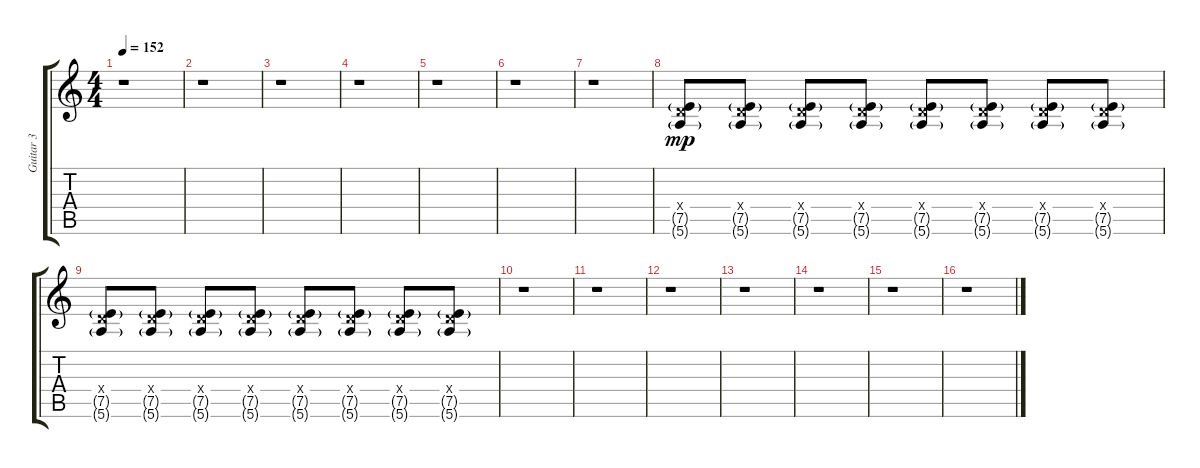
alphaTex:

\track ("Guitar 3" "Guitar 3") {instrument overdrivenguitar}
\staff {score tabs}
\tuning (E4 B3 G3 D3 A2 E2) {hide}
\ts (4 4)
\tempo 152
\clef g2
\ks c
r.1{dy mp} |
r.1 |
r.1 |
r.1 |
r.1 |
r.1 |
r.1 |
(0.4{x} 7.5{g} 5.6{g}).8 (0.4{x} 7.5{g} 5.6{g}).8 (0.4{x} 7.5{g} 5.6{g}).8 (0.4{x} 7.5{g} 5.6{g}).8 (0.4{x} 7.5{g} 5.6{g}).8 (0.4{x} 7.5{g} 5.6{g}).8 (0.4{x} 7.5{g} 5.6{g}).8 (0.4{x} 7.5{g} 5.6{g}).8 |
(0.4{x} 7.5{g} 5.6{g}).8 (0.4{x} 7.5{g} 5.6{g}).8 (0.4{x} 7.5{g} 5.6{g}).8 (0.4{x} 7.5{g} 5.6{g}).8 (0.4{x} 7.5{g} 5.6{g}).8 (0.4{x} 7.5{g} 5.6{g}).8 (0.4{x} 7.5{g} 5.6{g}).8 (0.4{x} 7.5{g} 5.6{g}).8 |
r.1 |
r.1 |
r.1 |
r.1 |
r.1 |
r.1 |
r.1
